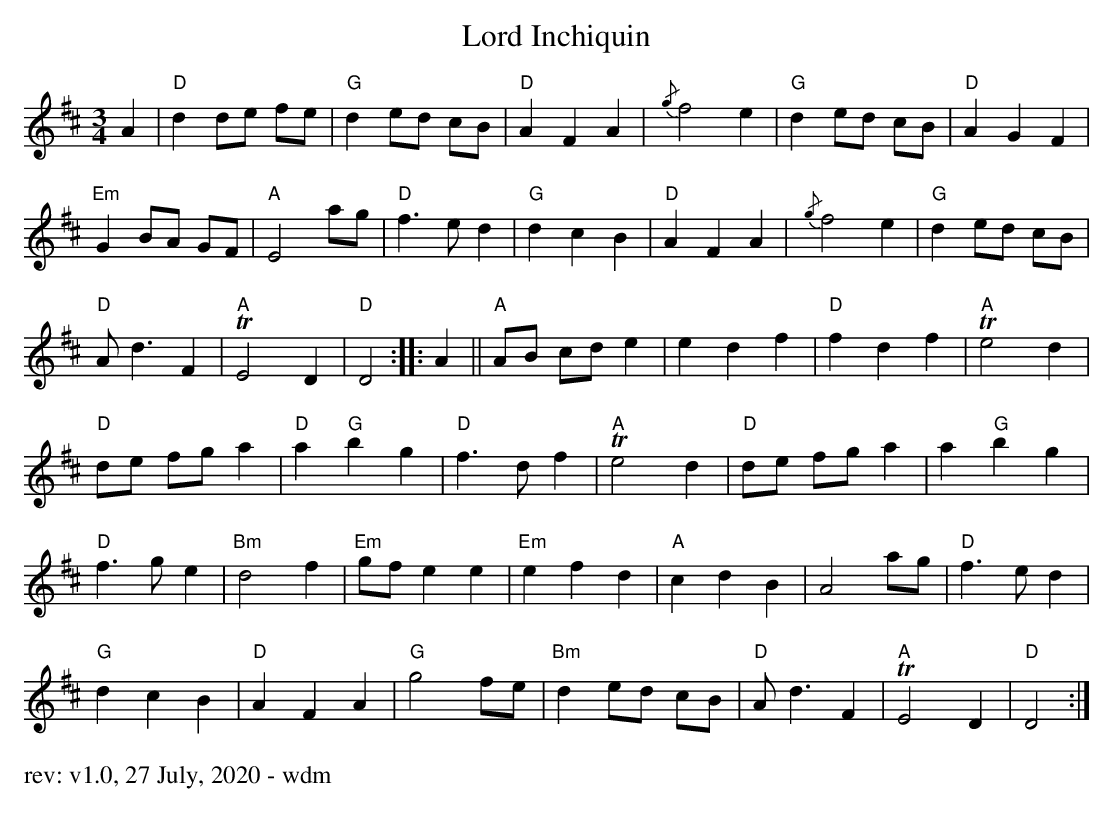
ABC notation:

X:1
T: Lord Inchiquin
M: 3/4
K: D
A2 |\
"D"d2 de fe | "G"d2 ed cB | "D"A2 F2 A2 | {/g}f4 e2 | "G"d2 ed cB | "D"A2 G2 F2 |
"Em"G2 BA GF | "A"E4 ag | "D"f3 e d2 | "G"d2 c2 B2 | "D"A2 F2 A2 | {/g}f4 e2| "G"d2 ed cB |
"D"A d3 F2 | "A"TE4 D2 | "D"D4 :: A2 || "A"AB cd e2 | e2 d2 f2 | "D"f2 d2 f2 | "A"Te4 d2 |
"D"de fg a2 | "D"a2 "G"b2 g2 | "D"f3 d f2 | "A"Te4 d2 | "D"de fg a2 | a2 "G"b2 g2 |
"D"f3 g e2 | "Bm"d4 f2 | "Em"gf e2 e2 | "Em"e2 f2 d2 | "A"c2 d2 B2 | A4 ag | "D"f3 e d2 |
"G"d2 c2 B2 | "D"A2 F2 A2 | "G"g4 fe | "Bm"d2 ed cB | "D"A d3 F2 | "A"TE4 D2 | "D"D4 :|
